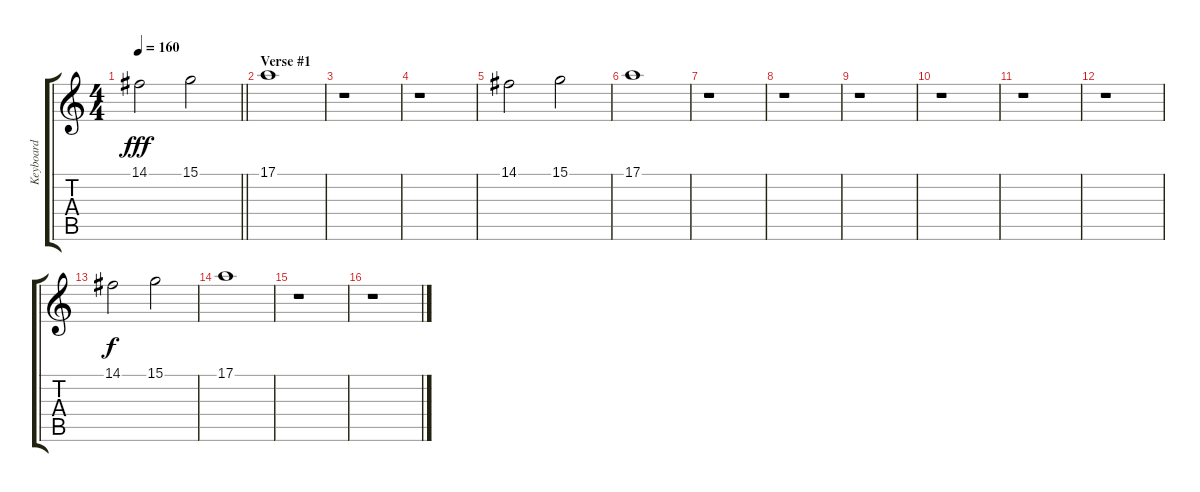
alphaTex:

\track ("Keyboard" "Keyboard") {instrument electricpiano2}
\staff {score tabs}
\tuning (E4 B3 G3 D3 A2 E2) {hide}
\ts (4 4)
\tempo 160
\clef g2
\barLineRight lightlight
\ks c
14.1.2{dy fff} 15.1.2 |
\section ("" "Verse #1")
17.1.1 |
r.1 |
r.1 |
14.1.2 15.1.2 |
17.1.1 |
r.1 |
r.1 |
r.1 |
r.1 |
r.1 |
r.1 |
14.1.2{dy f} 15.1.2 |
17.1.1 |
r.1 |
r.1
